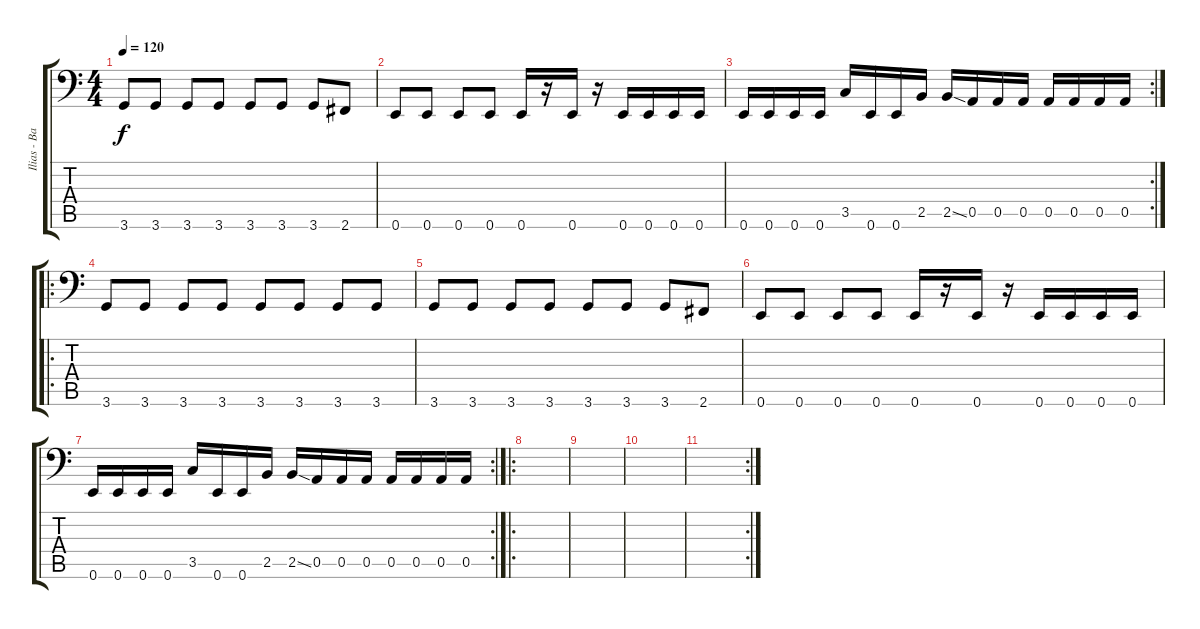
\track ("Ilias - Bass" "Ilias - Ba") {instrument electricbasspick}
\staff {score tabs}
\tuning (E3 B2 G2 D2 A1 E1) {hide}
\ts (4 4)
\tempo 120
\clef f4
\ks c
3.6.8{dy f} 3.6.8 3.6.8 3.6.8 3.6.8 3.6.8 3.6.8 2.6.8 |
0.6.8 0.6.8 0.6.8 0.6.8 0.6.16 r.16 0.6.16 r.16 0.6.16 0.6.16 0.6.16 0.6.16 |
\rc 2
0.6.16 0.6.16 0.6.16 0.6.16 3.5.16 0.6.16 0.6.16 2.5.16 2.5{ss}.16 0.5.16 0.5.16 0.5.16 0.5.16 0.5.16 0.5.16 0.5.16 |
\ro
3.6.8 3.6.8 3.6.8 3.6.8 3.6.8 3.6.8 3.6.8 3.6.8 |
3.6.8 3.6.8 3.6.8 3.6.8 3.6.8 3.6.8 3.6.8 2.6.8 |
0.6.8 0.6.8 0.6.8 0.6.8 0.6.16 r.16 0.6.16 r.16 0.6.16 0.6.16 0.6.16 0.6.16 |
\rc 2
0.6.16 0.6.16 0.6.16 0.6.16 3.5.16 0.6.16 0.6.16 2.5.16 2.5{ss}.16 0.5.16 0.5.16 0.5.16 0.5.16 0.5.16 0.5.16 0.5.16 |
\ro
|
|
|
\rc 2
